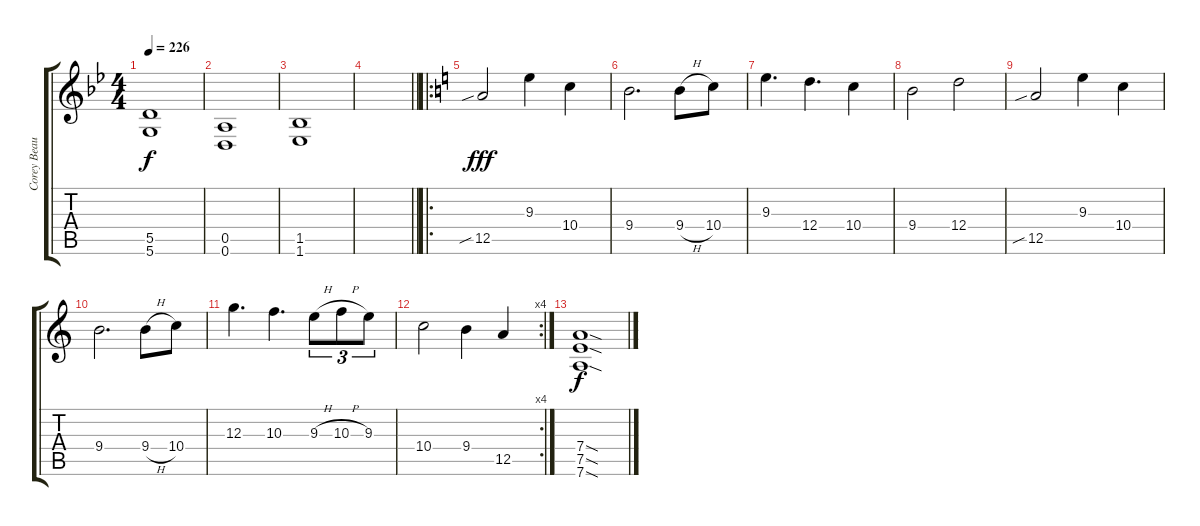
\track ("Corey Beaulieu" "Corey Beau") {instrument distortionguitar}
\staff {score tabs}
\tuning (E4 B3 G3 D3 A2 D2) {hide}
\ts (4 4)
\tempo 226
\clef g2
\ks bb
(5.5 5.6).1{dy f} |
(0.5 0.6).1 |
(1.5 1.6).1 |
\barLineRight lightlight
|
\ro
\ks c
12.5{sib}.2{dy fff} 9.3.4 10.4.4 |
9.4.2{d} 9.4{h}.8 10.4.8 |
9.3.4{d} 12.4.4{d} 10.4.4 |
9.4.2 12.4.2 |
12.5{sib}.2 9.3.4 10.4.4 |
9.4.2{d} 9.4{h}.8 10.4.8 |
12.3.4{d} 10.3.4{d} 9.3{h}.8{tu (3 2)} 10.3{h}.8{tu (3 2)} 9.3.8{tu (3 2)} |
\rc 4
10.4.2 9.4.4 12.5.4 |
(7.4{sod} 7.5{sod} 7.6{sod}).1{dy f}
